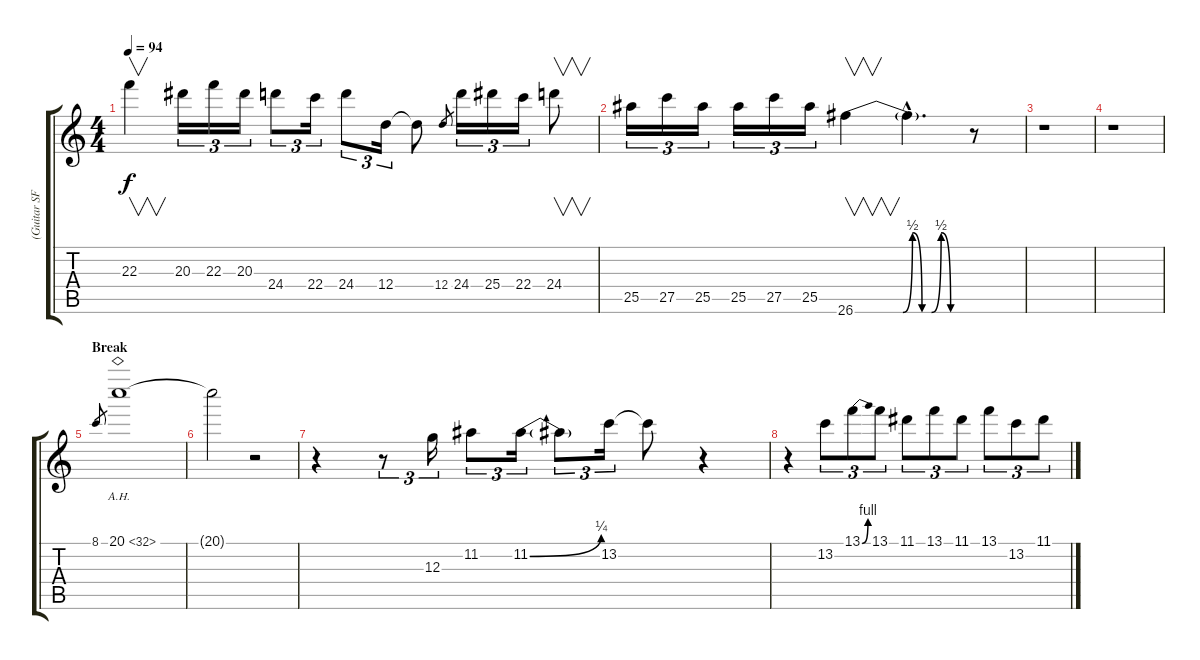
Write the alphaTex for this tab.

\track ("(Guitar SFX)" "(Guitar SF") {instrument electricguitarjazz}
\staff {score tabs}
\tuning (E4 B3 G3 D3 A2 E2) {hide}
\ts (4 4)
\tempo 94
\clef g2
\ks c
22.3.4{v dy f} 20.3.16{tu (3 2)} 22.3.16{tu (3 2)} 20.3.16{tu (3 2)} 24.4.8{tu (3 2)} 22.4.16{tu (3 2)} 24.4.8{tu (3 2)} 12.4.16{tu (3 2)} 12.4{t}.8 12.4.8{gr} 24.4.16{tu (3 2)} 25.4.16{tu (3 2)} 22.4.16{tu (3 2)} 24.4.8{v} |
25.5.16{tu (3 2)} 27.5.16{tu (3 2)} 25.5.16{tu (3 2)} 25.5.16{tu (3 2)} 27.5.16{tu (3 2)} 25.5.16{tu (3 2)} 26.6{be (custom 0 0 25 0 30 2 35 0 40 0 45 2 50 0 60 0)}.4{v} 26.6{hac t}.4{d} r.8 |
r.1 |
r.1 |
\section ("" "Break")
8.1.8{gr} 20.1{ah 12}.1{instrument electricguitarclean} |
20.1{t}.2 r.2 |
r.4 r.8{tu (3 2)} 12.3.16{tu (3 2)} 11.2.8{tu (3 2)} 11.2{be (bend 0 0 60 1)}.16{tu (3 2)} 11.2{t}.8{tu (3 2)} 13.2.16{tu (3 2)} 13.2{t}.8 r.4 |
r.4 13.2.8{tu (3 2)} 13.1{be (bend 0 0 60 4)}.8{tu (3 2)} 13.1.8{tu (3 2)} 11.1.8{tu (3 2)} 13.1.8{tu (3 2)} 11.1.8{tu (3 2)} 13.1.8{tu (3 2)} 13.2.8{tu (3 2)} 11.1.8{tu (3 2)}
